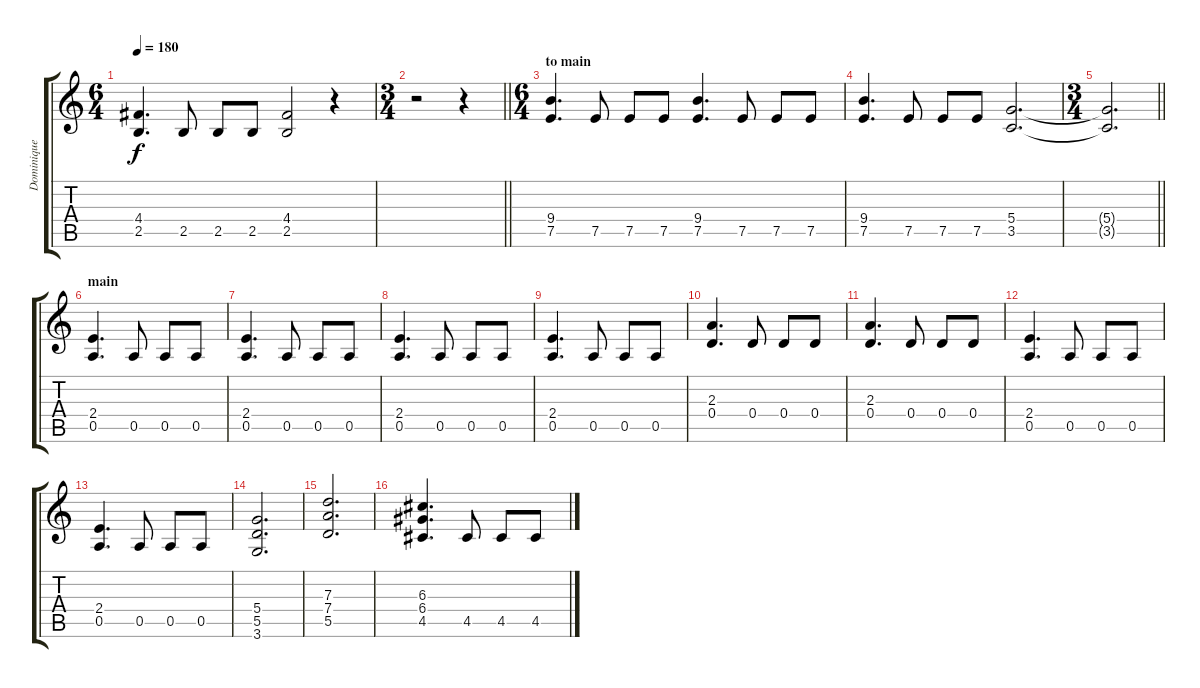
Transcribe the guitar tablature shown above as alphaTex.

\track ("Dominique" "Dominique") {instrument distortionguitar}
\staff {score tabs}
\tuning (E4 B3 G3 D3 A2 E2) {hide}
\ts (6 4)
\tempo 180
\clef g2
\ks c
(4.4 2.5).4{d dy f} 2.5.8 2.5.8 2.5.8 (4.4 2.5).2 r.4 |
\ts (3 4)
\barLineRight lightlight
r.2 r.4 |
\ts (6 4)
\section ("" "to main")
(9.4 7.5).4{d} 7.5.8 7.5.8 7.5.8 (9.4 7.5).4{d} 7.5.8 7.5.8 7.5.8 |
(9.4 7.5).4{d} 7.5.8 7.5.8 7.5.8 (5.4 3.5).2{d} |
\ts (3 4)
\barLineRight lightlight
(5.4{t} 3.5{t}).2{d} |
\section ("" "main")
(2.4 0.5).4{d} 0.5.8 0.5.8 0.5.8 |
(2.4 0.5).4{d} 0.5.8 0.5.8 0.5.8 |
(2.4 0.5).4{d} 0.5.8 0.5.8 0.5.8 |
(2.4 0.5).4{d} 0.5.8 0.5.8 0.5.8 |
(2.3 0.4).4{d} 0.4.8 0.4.8 0.4.8 |
(2.3 0.4).4{d} 0.4.8 0.4.8 0.4.8 |
(2.4 0.5).4{d} 0.5.8 0.5.8 0.5.8 |
(2.4 0.5).4{d} 0.5.8 0.5.8 0.5.8 |
(5.4 5.5 3.6).2{d} |
(7.3 7.4 5.5).2{d} |
(6.3 6.4 4.5).4{d} 4.5.8 4.5.8 4.5.8
